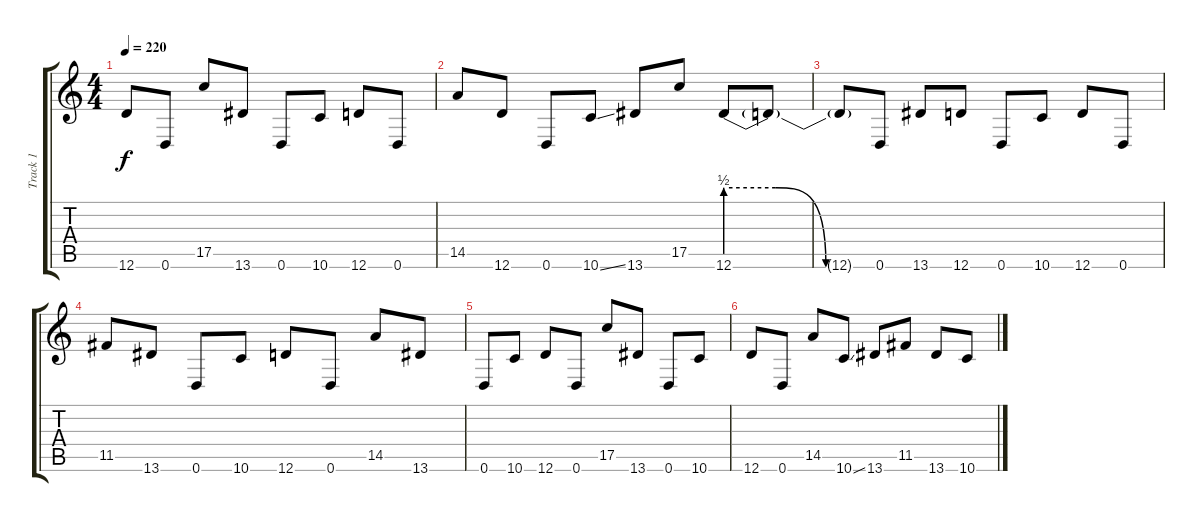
\track ("Track 1" "Track 1") {instrument overdrivenguitar}
\staff {score tabs}
\tuning (D4 A3 F3 C3 G2 D2) {hide}
\ts (4 4)
\tempo 220
\clef g2
\ks c
12.6.8{dy f} 0.6.8 17.5.8 13.6.8 0.6.8 10.6.8 12.6.8 0.6.8 |
14.5.8 12.6.8 0.6.8 10.6{ss}.8 13.6.8 17.5.8 12.6{be (custom 0 2 20 2 40 0 60 0)}.8 12.6{t}.8 |
12.6{t}.8 0.6.8 13.6.8 12.6.8 0.6.8 10.6.8 12.6.8 0.6.8 |
11.5.8 13.6.8 0.6.8 10.6.8 12.6.8 0.6.8 14.5.8 13.6.8 |
0.6.8 10.6.8 12.6.8 0.6.8 17.5.8 13.6.8 0.6.8 10.6.8 |
12.6.8 0.6.8 14.5.8 10.6{ss}.8 13.6.8 11.5.8 13.6.8 10.6.8
